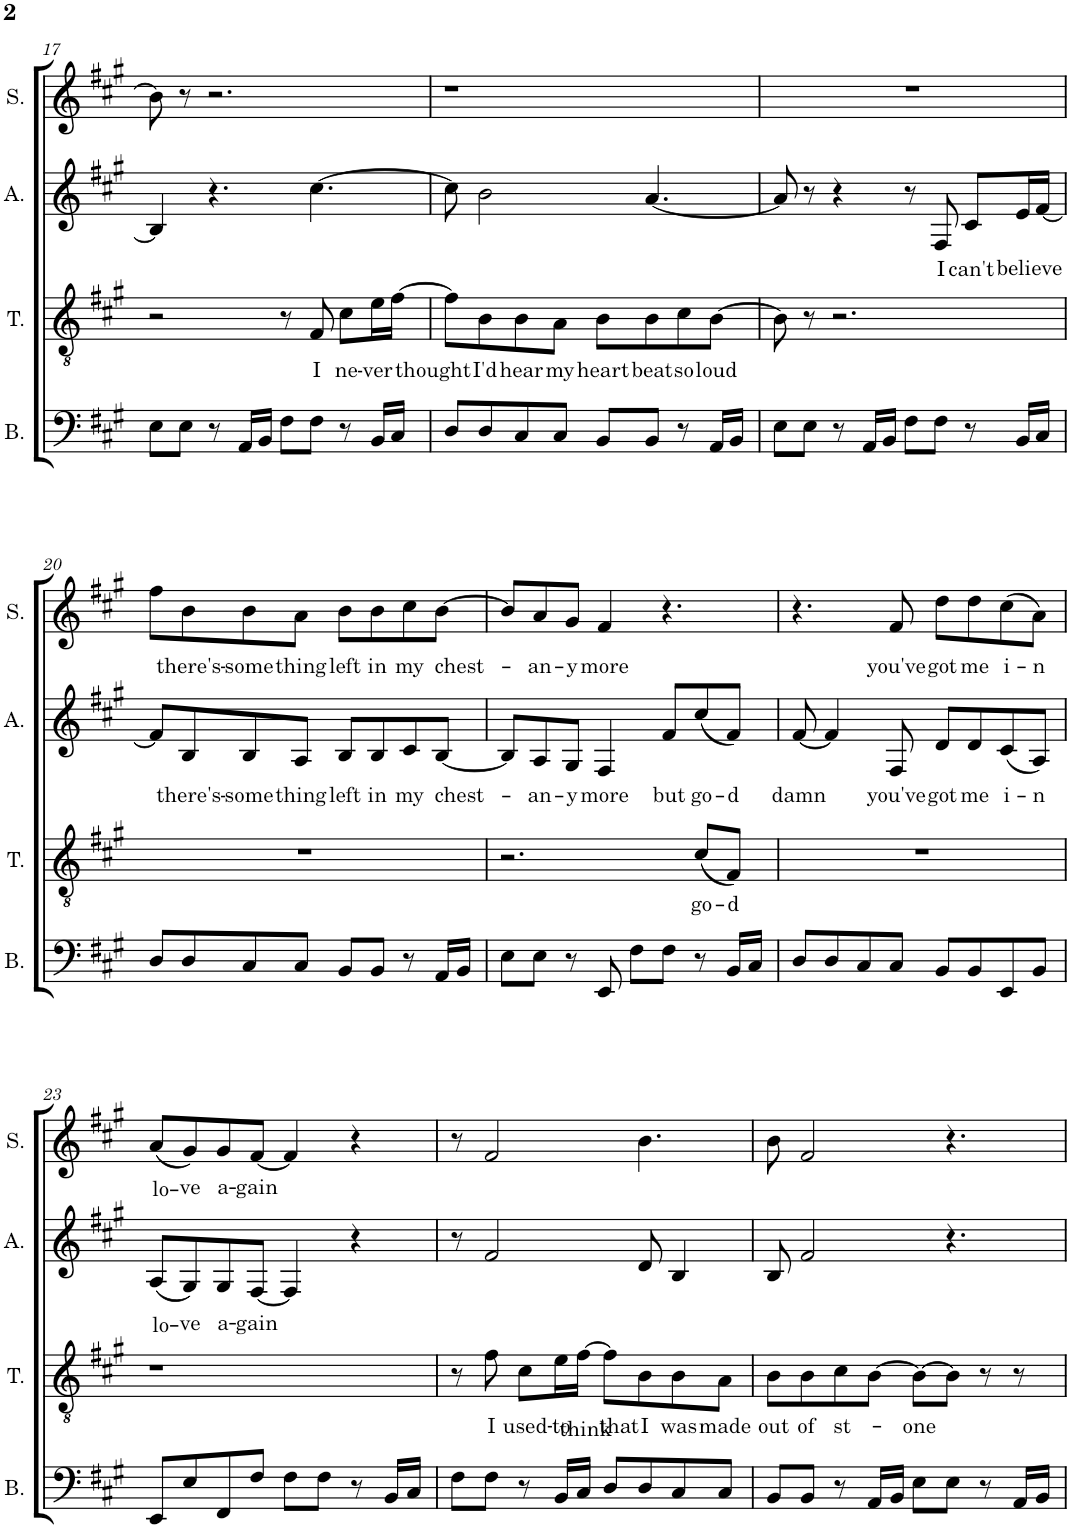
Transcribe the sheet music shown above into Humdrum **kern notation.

**kern	**kern	**text	**text	**kern	**text	**kern	**text
*part4	*part3	*part3	*part3	*part2	*part2	*part1	*part1
*staff4	*staff3	*staff3	*staff3	*staff2	*staff2	*staff1	*staff1
*I"Bass	*I"Tenor	*	*	*I"Alto	*	*I"Soprano	*
*I'B.	*I'T.	*	*	*I'A.	*	*I'S.	*
!!LO:PB:g=z
*clefF4	*clefGv2	*	*	*clefG2	*	*clefG2	*
*k[f#c#g#]	*k[f#c#g#]	*	*	*k[f#c#g#]	*	*k[f#c#g#]	*
*M4/4	*M4/4	*	*	*M4/4	*	*M4/4	*
=17	=17	=17	=17	=17	=17	=17	=17
8E\L	2r	.	.	4B/]	.	8b\]	.
8E\J	.	.	.	.	.	8r	.
8r	.	.	.	4.r	.	2.r	.
16AA/LL	.	.	.	.	.	.	.
16BB/JJ	.	.	.	.	.	.	.
8F#\L	8r	.	.	.	.	.	.
!	!	!LO:LY:b	!	!	!	!	!
8F#\J	8F#/	I	.	[4.cc#\	.	.	.
!	!	!LO:LY:b	!	!	!	!	!
8r	8c#\L	ne-	.	.	.	.	.
!	!	!LO:LY:b	!	!	!	!	!
16BB/LL	16e\L	-ver	.	.	.	.	.
!	!	!LO:LY:b	!	!	!	!	!
16C#/JJ	[16f#\JJ	thought	.	.	.	.	.
=18	=18	=18	=18	=18	=18	=18	=18
8D/L	8f#\L]	.	.	8cc#\]	.	1r	.
!	!	!LO:LY:b	!	!	!	!	!
8D/	8B\	I'd	.	2b\	.	.	.
!	!	!LO:LY:b	!	!	!	!	!
8C#/	8B\	hear	.	.	.	.	.
!	!	!LO:LY:b	!	!	!	!	!
8C#/J	8A\J	my	.	.	.	.	.
!	!	!LO:LY:b	!	!	!	!	!
8BB/L	8B\L	heart	.	.	.	.	.
!	!	!LO:LY:b	!	!	!	!	!
8BB/J	8B\	beat	.	[4.a/	.	.	.
!	!	!LO:LY:b	!	!	!	!	!
8r	8c#\	so	.	.	.	.	.
!	!	!LO:LY:b	!	!	!	!	!
16AA/LL	[8B\J	loud	.	.	.	.	.
16BB/JJ	.	.	.	.	.	.	.
=19	=19	=19	=19	=19	=19	=19	=19
8E\L	8B\]	.	.	8a/]	.	1r	.
8E\J	8r	.	.	8r	.	.	.
8r	2.r	.	.	4r	.	.	.
16AA/LL	.	.	.	.	.	.	.
16BB/JJ	.	.	.	.	.	.	.
8F#\L	.	.	.	8r	.	.	.
!	!	!	!	!	!LO:LY:b	!	!
8F#\J	.	.	.	8F#/	I	.	.
!	!	!	!	!	!LO:LY:b	!	!
8r	.	.	.	8c#/L	can't	.	.
!	!	!	!	!	!LO:LY:b	!	!
16BB/LL	.	.	.	16e/L	believe	.	.
16C#/JJ	.	.	.	[16f#/JJ	.	.	.
!!LO:LB:g=z
=20	=20	=20	=20	=20	=20	=20	=20
8D/L	1r	.	.	8f#/L]	.	8ff#\L	.
!	!	!	!	!	!LO:LY:b	!	!LO:LY:b
8D/	.	.	.	8B/	there's-	8b\	there's-
!	!	!	!	!	!LO:LY:b	!	!LO:LY:b
8C#/	.	.	.	8B/	-some	8b\	-some
!	!	!	!	!	!LO:LY:b	!	!LO:LY:b
8C#/J	.	.	.	8A/J	thing	8a\J	thing
!	!	!	!	!	!LO:LY:b	!	!LO:LY:b
8BB/L	.	.	.	8B/L	left	8b\L	left
!	!	!	!	!	!LO:LY:b	!	!LO:LY:b
8BB/J	.	.	.	8B/	in	8b\	in
!	!	!	!	!	!LO:LY:b	!	!LO:LY:b
8r	.	.	.	8c#/	my	8cc#\	my
!	!	!	!	!	!LO:LY:b	!	!LO:LY:b
16AA/LL	.	.	.	[8B/J	chest-	[8b\J	chest-
16BB/JJ	.	.	.	.	.	.	.
=21	=21	=21	=21	=21	=21	=21	=21
8E\L	2.r	.	.	8B/L]	.	8b/L]	.
!	!	!	!	!	!LO:LY:b	!	!LO:LY:b
8E\J	.	.	.	8A/	an-	8a/	an-
!	!	!	!	!	!LO:LY:b	!	!LO:LY:b
8r	.	.	.	8G#/J	y	8g#/J	y
!	!	!	!	!	!LO:LY:b	!	!LO:LY:b
8EE/	.	.	.	4F#/	more	4f#/	more
8F#\L	.	.	.	.	.	.	.
!	!	!	!	!	!LO:LY:b	!	!
8F#\J	.	.	.	8f#/L	but	4.r	.
!	!	!LO:LY:b	!	!	!LO:LY:b	!	!
8r	(8c#/L	go-	.	(8cc#/	go-	.	.
!	!	!LO:LY:b	!	!	!LO:LY:b	!	!
16BB/LL	8F#/J)	-d	.	8f#/J)	-d	.	.
16C#/JJ	.	.	.	.	.	.	.
=22	=22	=22	=22	=22	=22	=22	=22
!	!	!	!	!	!LO:LY:b	!	!
8D/L	1r	.	.	[8f#/	damn	4.r	.
8D/	.	.	.	4f#/]	.	.	.
8C#/	.	.	.	.	.	.	.
!	!	!	!	!	!LO:LY:b	!	!LO:LY:b
8C#/J	.	.	.	8F#/	you've	8f#/	you've
!	!	!	!	!	!LO:LY:b	!	!LO:LY:b
8BB/L	.	.	.	8d/L	got	8dd\L	got
!	!	!	!	!	!LO:LY:b	!	!LO:LY:b
8BB/	.	.	.	8d/	me	8dd\	me
!	!	!	!	!	!LO:LY:b	!	!LO:LY:b
8EE/	.	.	.	(8c#/	i-	(8cc#\	i-
!	!	!	!	!	!LO:LY:b	!	!LO:LY:b
8BB/J	.	.	.	8A/J)	-n	8a\J)	-n
!!LO:LB:g=z
=23	=23	=23	=23	=23	=23	=23	=23
!	!	!	!	!	!LO:LY:b	!	!LO:LY:b
8EE/L	1r	.	.	(8A/L	lo-	(8a/L	lo-
!	!	!	!	!	!LO:LY:b	!	!LO:LY:b
8E/	.	.	.	8G#/)	-ve	8g#/)	-ve
!	!	!	!	!	!LO:LY:b	!	!LO:LY:b
8FF#/	.	.	.	8G#/	-a-	8g#/	-a-
!	!	!	!	!	!LO:LY:b	!	!LO:LY:b
8F#/J	.	.	.	[8F#/J	gain	[8f#/J	gain
8F#\L	.	.	.	4F#/]	.	4f#/]	.
8F#\J	.	.	.	.	.	.	.
8r	.	.	.	4r	.	4r	.
16BB/LL	.	.	.	.	.	.	.
16C#/JJ	.	.	.	.	.	.	.
=24	=24	=24	=24	=24	=24	=24	=24
8F#\L	8r	.	.	8r	.	8r	.
!	!	!LO:LY:b	!	!	!	!	!
8F#\J	8f#\	I	.	2f#/	.	2f#/	.
!	!	!LO:LY:b	!	!	!	!	!
8r	8c#\L	used-	.	.	.	.	.
!	!	!LO:LY:b	!	!	!	!	!
16BB/LL	16e\L	-to	.	.	.	.	.
!	!	!LO:LY:b	!LO:LY:b	!	!	!	!
16C#/JJ	[16f#\JJ	that	think	.	.	.	.
8D/L	8f#\L]	.	.	.	.	.	.
!	!	!LO:LY:b	!	!	!	!	!
8D/	8B\	I	.	8d/	.	4.b\	.
!	!	!LO:LY:b	!	!	!	!	!
8C#/	8B\	was	.	4B/	.	.	.
!	!	!LO:LY:b	!	!	!	!	!
8C#/J	8A\J	made	.	.	.	.	.
=25	=25	=25	=25	=25	=25	=25	=25
!	!	!LO:LY:b	!	!	!	!	!
8BB/L	8B\L	out	.	8B/	.	8b\	.
!	!	!LO:LY:b	!	!	!	!	!
8BB/J	8B\	of	.	2f#/	.	2f#/	.
!	!	!LO:LY:b	!	!	!	!	!
8r	8c#\	st-	.	.	.	.	.
16AA/LL	[8B\J	.	.	.	.	.	.
16BB/JJ	.	.	.	.	.	.	.
!	!	!LO:LY:b	!	!	!	!	!
8E\L	8B\L_	-one	.	.	.	.	.
8E\J	8B\J]	.	.	4.r	.	4.r	.
8r	8r	.	.	.	.	.	.
16AA/LL	8r	.	.	.	.	.	.
16BB/JJ	.	.	.	.	.	.	.
=	=	=	=	=	=	=	=
*-	*-	*-	*-	*-	*-	*-	*-
